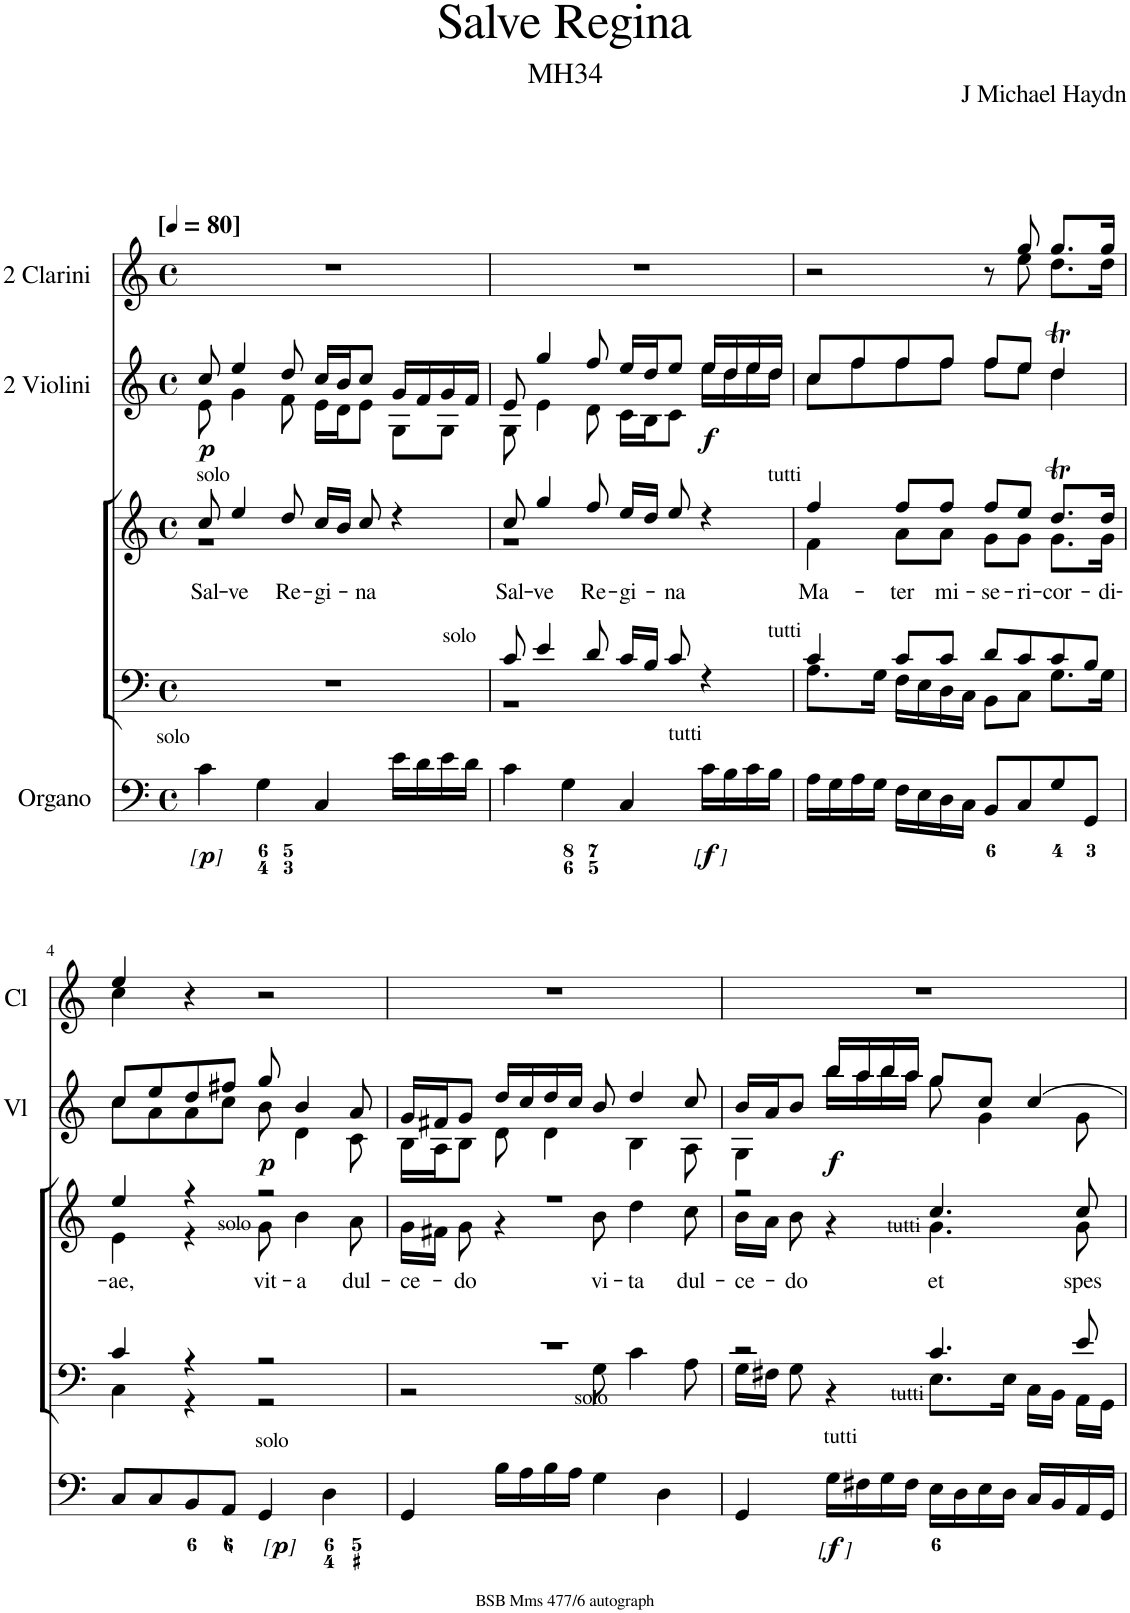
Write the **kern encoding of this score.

**kern	**dynam	**kern	**kern	**text	**kern	**dynam	**kern
*part5	*part5	*part4	*part3	*part3	*part2	*part2	*part1
*staff5	*staff5	*staff4	*staff3	*staff3	*staff2	*staff2	*staff1
*I"Organo	*	*I"TB	*I"SA	*	*I"2 Violini	*	*I"2 Clarini
*	*	*	*	*	*I'Vl	*	*I'Cl
*clefF4	*	*clefF4	*clefG2	*	*clefG2	*	*clefG2
*k[]	*	*k[]	*k[]	*	*k[]	*	*k[]
*M4/4	*	*M4/4	*M4/4	*	*M4/4	*	*M4/4
*met(c)	*	*met(c)	*met(c)	*	*met(c)	*	*met(c)
*MM80	*	*MM80	*MM80	*	*MM80	*	*MM80
=1	=1	=1	=1	=1	=1	=1	=1
!	!	!	!	!	!	!	!LO:TX:a:B:t=[
!	!	!	!	!	!	!	!LO:TX:a:B:t=]
!	!	!	!LO:TX:a:t=solo	!	!	!	!
!LO:TX:a:t=solo	!	!	!	!	!	!	!
!	!LO:DY:b	!	!	!LO:LY:b	!	!	!
*	*	*	*^	*	*^	*	*
!	!LO:DY:n=1:b	!	!	!	!	!	!	!	!
!	!LO:DY:n=2:b	!	!	!	!	!	!	!LO:DY:b	!
4c\	other-dynamics p other-dynamics	1r	8cc/	1r	Sal-	8cc/	8e\	p	1r
!	!	!	!	!	!LO:LY:b	!	!	!	!
.	.	.	4ee/	.	-ve	4ee/	4g\	.	.
4G\	.	.	.	.	.	.	.	.	.
!	!	!	!	!	!LO:LY:b	!	!	!	!
.	.	.	8dd/	.	Re-	8dd/	8f\	.	.
!	!	!	!	!	!LO:LY:b	!	!	!	!
4C/	.	.	16cc/LL	.	-gi-	16cc/LL	16e\LL	.	.
.	.	.	16b/JJ	.	.	16b/J	16d\J	.	.
!	!	!	!	!	!LO:LY:b	!	!	!	!
.	.	.	8cc/	.	-na	8cc/J	8e\J	.	.
16e\LL	.	.	4r	.	.	16g/LL	8G\L	.	.
16d\	.	.	.	.	.	16f/	.	.	.
16e\	.	.	.	.	.	16g/	8G\J	.	.
16d\JJ	.	.	.	.	.	16f/JJ	.	.	.
=2	=2	=2	=2	=2	=2	=2	=2	=2	=2
*	*	*^	*	*	*	*	*	*	*
!	!	!LO:TX:a:t=solo	!	!	!	!	!	!	!	!
!	!	!	!	!	!	!LO:LY:b	!	!	!	!
4c\	.	8c/	1r	8cc/	1r	Sal-	8e/	8G\	.	1r
!	!	!	!	!	!	!LO:LY:b	!	!	!	!
.	.	4e/	.	4gg/	.	-ve	4gg/	4e\	.	.
4G\	.	.	.	.	.	.	.	.	.	.
!	!	!	!	!	!	!LO:LY:b	!	!	!	!
.	.	8d/	.	8ff/	.	Re-	8ff/	8d\	.	.
!	!	!	!	!	!	!LO:LY:b	!	!	!	!
4C/	.	16c/LL	.	16ee/LL	.	-gi-	16ee/LL	16c\LL	.	.
.	.	16B/JJ	.	16dd/JJ	.	.	16dd/J	16B\J	.	.
!	!	!	!	!	!	!LO:LY:b	!	!	!	!
.	.	8c/	.	8ee/	.	-na	8ee/J	8c\J	.	.
!LO:TX:a:t=tutti	!	!	!	!	!	!	!	!	!	!
!	!LO:DY:b	!	!	!	!	!	!	!	!	!
!	!LO:DY:n=1:b	!	!	!	!	!	!	!	!	!
!	!LO:DY:n=2:b	!	!	!	!	!	!	!	!LO:DY:b	!
16c\LL	other-dynamics f other-dynamics	4r	.	4r	.	.	16ee/LL	16ee\LL	f	.
16B\	.	.	.	.	.	.	16dd/	16dd\	.	.
16c\	.	.	.	.	.	.	16ee/	16ee\	.	.
16B\JJ	.	.	.	.	.	.	16dd/JJ	16dd\JJ	.	.
=3	=3	=3	=3	=3	=3	=3	=3	=3	=3	=3
!	!	!	!	!LO:TX:a:t=tutti	!	!	!	!	!	!
!	!	!LO:TX:a:t=tutti	!	!	!	!	!	!	!	!
!	!	!	!	!	!	!LO:LY:b	!	!	!	!
*	*	*	*	*	*	*	*	*	*	*^
16A\LL	.	4c/	8.A\L	4ff/	4f\	Ma-	8cc/L	8cc\L	.	2r	8ryy
16G\	.	.	.	.	.	.	.	.	.	.	.
*	*	*	*	*	*	*	*	*	*	*v	*v
16A\	.	.	.	.	.	.	8ff/	8ff\	.	.
16G\JJ	.	.	16G\Jk	.	.	.	.	.	.	.
!	!	!	!	!	!	!LO:LY:b	!	!	!	!
16F\LL	.	8c/L	16F\LL	8ff/L	8a\L	-ter	8ff/	8ff\	.	.
16E\	.	.	16E\	.	.	.	.	.	.	.
!	!	!	!	!	!	!LO:LY:b	!	!	!	!
16D\	.	8c/J	16D\	8ff/J	8a\J	mi-	8ff/J	8ff\J	.	.
16C\JJ	.	.	16C\JJ	.	.	.	.	.	.	.
!	!	!	!	!	!	!LO:LY:b	!	!	!	!
8BB/L	.	8d/L	8BB\L	8ff/L	8g\L	-se-	8ff/L	8ff\L	.	8r
!	!	!	!	!	!	!LO:LY:b	!	!	!	!
*	*	*	*	*	*	*	*	*	*	*^
8C/	.	8c/	8C\J	8ee/J	8g\J	-ri-	8ee/J	8ee\J	.	8gg/	8ee\
!	!	!	!	!	!	!LO:LY:b	!	!	!	!	!
8G/	.	8c/	8.G\L	8.ddT/L	8.g\L	-cor-	4ddT/	4dd\	.	8.gg/L	8.dd\L
8GG/J	.	8B/J	.	.	.	.	.	.	.	.	.
!	!	!	!	!	!	!LO:LY:b	!	!	!	!	!
.	.	.	16G\Jk	16dd/Jk	16g\Jk	-di-	.	.	.	16gg/Jk	16dd\Jk
!!LO:LB:g=z	!!
=4	=4	=4	=4	=4	=4	=4	=4	=4	=4	=4	=4
!	!	!	!	!	!	!LO:LY:b	!	!	!	!	!
8C/L	.	4c/	4C\	4ee/	4e\	-ae,	8cc/L	8cc\L	.	4ee/	4cc\
8C/	.	.	.	.	.	.	8ee/	8a\	.	.	.
8BB/	.	4r	4r	4r	4r	.	8dd/	8a\	.	4r	2.ryy
8AA/J	.	.	.	.	.	.	8ff#X/J	8cc\J	.	.	.
!	!	!	!	!LO:TX:a:t=solo	!	!	!	!	!	!	!
!LO:TX:a:t=solo	!	!	!	!	!	!	!	!	!	!	!
!	!LO:DY:b	!	!	!	!	!LO:LY:b	!	!	!	!	!
!	!LO:DY:n=1:b	!	!	!	!	!	!	!	!	!	!
!	!LO:DY:n=2:b	!	!	!	!	!	!	!	!LO:DY:b	!	!
4GG/	other-dynamics p other-dynamics	2r	2r	2r	8g\	vit-	8gg/	8b\	p	2r	.
!	!	!	!	!	!	!LO:LY:b	!	!	!	!	!
.	.	.	.	.	4b\	-a	4b/	4d\	.	.	.
4D\	.	.	.	.	.	.	.	.	.	.	.
!	!	!	!	!	!	!LO:LY:b	!	!	!	!	!
.	.	.	.	.	8a\	dul-	8a/	8c\	.	.	.
*	*	*	*	*	*	*	*	*	*	*v	*v
=5	=5	=5	=5	=5	=5	=5	=5	=5	=5	=5
!	!	!	!	!	!	!LO:LY:b	!	!	!	!
4GG/	.	1r	2r	1r	16g\LL	-ce-	16a/LL	16B\LL	.	1r
.	.	.	.	.	16f#X\JJ	.	16f#X/J	16A\J	.	.
!	!	!	!	!	!	!LO:LY:b	!	!	!	!
.	.	.	.	.	8g\	-do	8g/J	8B\J	.	.
16B\LL	.	.	.	.	4r	.	16dd/LL	8d\	.	.
16A\	.	.	.	.	.	.	16cc/	.	.	.
16B\	.	.	.	.	.	.	16dd/	4d\	.	.
16A\JJ	.	.	.	.	.	.	16cc/JJ	.	.	.
!	!	!	!LO:TX:a:t=solo	!	!	!	!	!	!	!
!	!	!	!	!	!	!LO:LY:b	!	!	!	!
4G\	.	.	8G\	.	8b\	vi-	8b/	.	.	.
!	!	!	!	!	!	!LO:LY:b	!	!	!	!
.	.	.	4c\	.	4dd\	-ta	4dd/	4B\	.	.
4D\	.	.	.	.	.	.	.	.	.	.
!	!	!	!	!	!	!LO:LY:b	!	!	!	!
.	.	.	8A\	.	8cc\	dul-	8cc/	8A\	.	.
=6	=6	=6	=6	=6	=6	=6	=6	=6	=6	=6
!	!	!	!	!	!	!LO:LY:b	!	!	!	!
4GG/	.	2r	16G\LL	2r	16b\LL	-ce-	16b/LL	4G\	.	1r
.	.	.	16F#X\JJ	.	16a\JJ	.	16a/J	.	.	.
!	!	!	!	!	!	!LO:LY:b	!	!	!	!
.	.	.	8G\	.	8b\	-do	8b/J	.	.	.
!LO:TX:a:t=tutti	!	!	!	!	!	!	!	!	!	!
!	!LO:DY:b	!	!	!	!	!	!	!	!	!
!	!LO:DY:n=1:b	!	!	!	!	!	!	!	!	!
!	!LO:DY:n=2:b	!	!	!	!	!	!	!	!LO:DY:b	!
16G\LL	other-dynamics f other-dynamics	.	4r	.	4r	.	16bb/LL	16bb\LL	f	.
16F#X\	.	.	.	.	.	.	16aa/	16aa\	.	.
16G\	.	.	.	.	.	.	16bb/	16bb\	.	.
16F#\JJ	.	.	.	.	.	.	16aa/JJ	16aa\JJ	.	.
!	!	!	!	!LO:TX:a:t=tutti	!	!	!	!	!	!
!	!	!LO:TX:a:t=tutti	!	!	!	!	!	!	!	!
!	!	!	!	!	!	!LO:LY:b	!	!	!	!
16E\LL	.	4.c/	8.E\L	4.cc/	4.g\	et	8gg/L	8gg\	.	.
16D\	.	.	.	.	.	.	.	.	.	.
16E\	.	.	.	.	.	.	8cc/J	4g\	.	.
16D\JJ	.	.	16E\Jk	.	.	.	.	.	.	.
16C/LL	.	.	16C\LL	.	.	.	[4cc/	.	.	.
16BB/	.	.	16BB\JJ	.	.	.	.	.	.	.
!	!	!	!	!	!	!LO:LY:b	!	!	!	!
16AA/	.	8e/	16AA\LL	8cc/	8g\	spes	.	8g\	.	.
16GG/JJ	.	.	16GG\JJ	.	.	.	.	.	.	.
*	*	*v	*v	*	*	*	*v	*v	*	*
*	*	*	*v	*v	*	*	*	*
=	=	=	=	=	=	=	=
*-	*-	*-	*-	*-	*-	*-	*-
